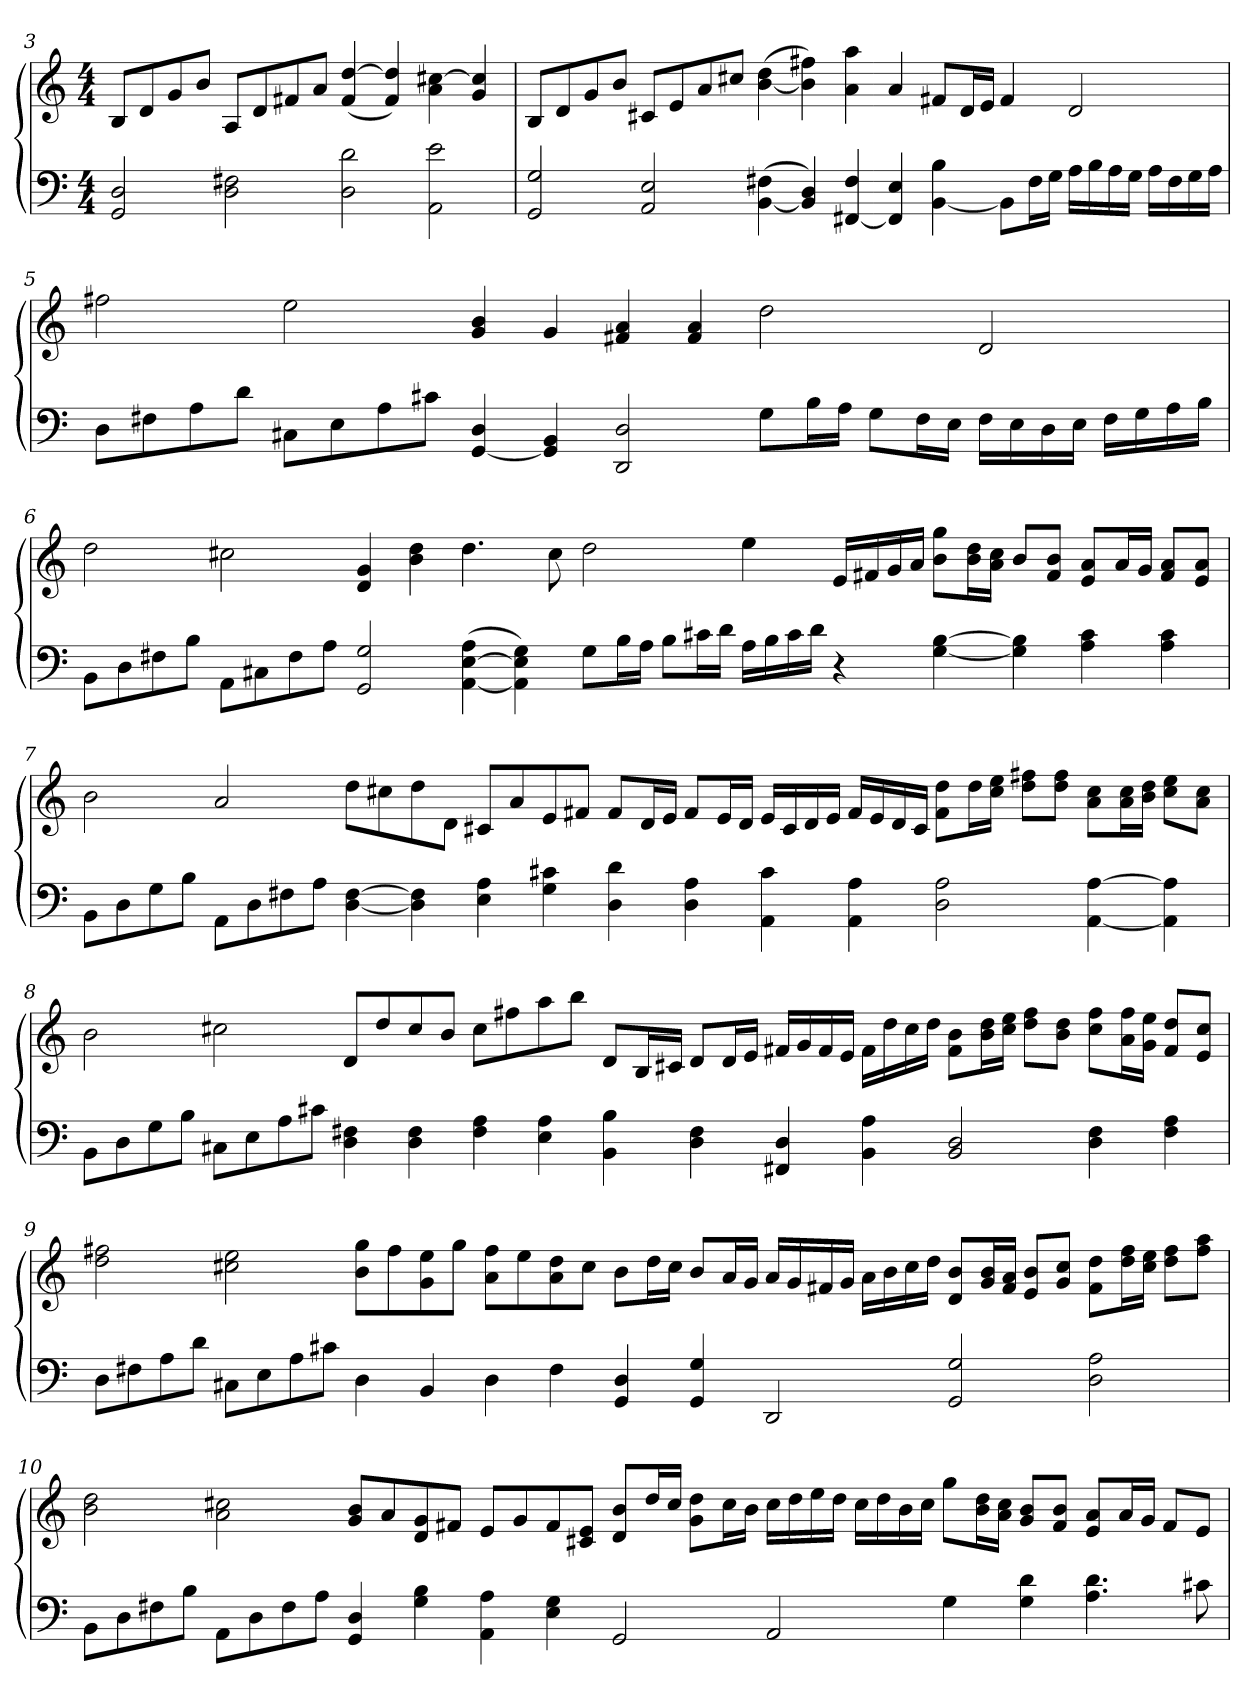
**kern	**kern
*part1	*part1
*staff2	*staff1
*clefF4	*clefG2
*M4/4	*M4/4
=3	=3
2GG/ 2D/	8B/L
.	8d/
.	8g/
.	8b/J
2D\ 2F#\	8A/L
.	8d/
.	8f#/
.	8a/J
2D\ 2d\	(>4f#/ [4dd/
.	4f#/ 4dd]/)
2AA\ 2e\	4a\ [4cc#\
.	4cc#]/ 4g/
!!LO:PB:g=z
=4	=4
2GG/ 2G/	8B/L
.	8d/
.	8g/
.	8b/J
2E/ 2AA/	8c#/L
.	8e/
.	8a/
.	8cc#/J
(<[4BB\ 4F#\	(<4dd\ [4b\
4BB]/ 4D/)	4ff#\ 4b]\)
[4FF#/ 4F#/	4aa\ 4a\
4E/ 4FF#]/	4a/
4B\ [4BB\	8f#/L
.	16d/L
.	16e/JJ
8BB\L]	4f#/
16F#\L	.
16G\JJ	.
16A\LL	2d/
16B\	.
16A\	.
16G\JJ	.
16A\LL	.
16F#\	.
16G\	.
16A\JJ	.
!!LO:LB:g=z
=5	=5
8D\L	2ff#\
8F#\	.
8A\	.
8d\J	.
8C#\L	2ee\
8E\	.
8A\	.
8c#\J	.
4D/ [4GG/	4g/ 4b/
4GG]/ 4BB/	4g/
2D/ 2DD/	4f#/ 4a/
.	4f#/ 4a/
8G\L	2dd\
16B\L	.
16A\JJ	.
8G\L	.
16F#\L	.
16E\JJ	.
16F#\LL	2d/
16E\	.
16D\	.
16E\JJ	.
16F#\LL	.
16G\	.
16A\	.
16B\JJ	.
!!LO:PB:g=z
=6	=6
8BB\L	2dd\
8D\	.
8F#\	.
8B\J	.
8AA\L	2cc#\
8C#\	.
8F#\	.
8A\J	.
2G/ 2GG/	4g/ 4d/
.	4b\ 4dd\
(>[4AA\ 4A\ [4E\	4.dd\
4G\ 4E]\ 4AA]\)	.
.	8cc#\
8G\L	2dd\
16B\L	.
16A\JJ	.
8B\L	.
16c#\L	.
16d\JJ	.
16A\LL	4ee\
16B\	.
16c#\	.
16d\JJ	.
4r	16e/LL
.	16f#/
.	16g/
.	16a/JJ
[4B\ [4G\	8b\ 8gg\L
.	16dd\ 16b\L
.	16cc#\ 16a\JJ
4B]\ 4G]\	8b/L
.	8b/ 8f#/J
4A\ 4c#\	8e/ 8a/L
.	16a/L
.	16g/JJ
4c#\ 4A\	8f#/ 8a/L
.	8a/ 8e/J
!!LO:LB:g=z
=7	=7
8BB\L	2b\
8D\	.
8G\	.
8B\J	.
8AA\L	2a/
8D\	.
8F#\	.
8A\J	.
[4D\ [4F#\	8dd\L
.	8cc#\
4F#]\ 4D]\	8dd\
.	8d\J
4A\ 4E\	8c#/L
.	8a/
4c#\ 4G\	8e/
.	8f#/J
4D\ 4d\	8f#/L
.	16d/L
.	16e/JJ
4D\ 4A\	8f#/L
.	16e/L
.	16d/JJ
4c#\ 4AA\	16e/LL
.	16c#/
.	16d/
.	16e/JJ
4AA\ 4A\	16f#/LL
.	16e/
.	16d/
.	16c#/JJ
2D\ 2A\	8f#\ 8dd\L
.	16dd\L
.	16ee\ 16cc#\JJ
.	8dd\ 8ff#\L
.	8ff#\ 8dd\J
[4AA\ [4A\	8cc#\ 8a\L
.	16a\ 16cc#\L
.	16b\ 16dd\JJ
4A]\ 4AA]\	8ee\ 8cc#\L
.	8a\ 8cc#\J
!!LO:LB:g=z
=8	=8
8BB\L	2b\
8D\	.
8G\	.
8B\J	.
8C#\L	2cc#\
8E\	.
8A\	.
8c#\J	.
4D\ 4F#\	8d/L
.	8dd/
4D\ 4F#\	8cc#/
.	8b/J
4A\ 4F#\	8cc#\L
.	8ff#\
4A\ 4E\	8aa\
.	8bb\J
4BB\ 4B\	8d/L
.	16B/L
.	16c#/JJ
4F#\ 4D\	8d/L
.	16d/L
.	16e/JJ
4D/ 4FF#/	16f#/LL
.	16g/
.	16f#/
.	16e/JJ
4BB\ 4A\	16f#\LL
.	16dd\
.	16cc#\
.	16dd\JJ
2BB/ 2D/	8f#\ 8b\L
.	16b\ 16dd\L
.	16cc#\ 16ee\JJ
.	8dd\ 8ff#\L
.	8dd\ 8b\J
4D\ 4F#\	8ff#\ 8cc#\L
.	16a\ 16ff#\L
.	16g\ 16ee\JJ
4A\ 4F#\	8dd/ 8f#/L
.	8e/ 8cc#/J
!!LO:LB:g=z
=9	=9
8D\L	2dd\ 2ff#\
8F#\	.
8A\	.
8d\J	.
8C#\L	2ee\ 2cc#\
8E\	.
8A\	.
8c#\J	.
4D\	8gg\ 8b\L
.	8ff#\
4BB/	8g\ 8ee\
.	8gg\J
4D\	8a\ 8ff#\L
.	8ee\
4F#\	8a\ 8dd\
.	8cc#\J
4GG/ 4D/	8b\L
.	16dd\L
.	16cc#\JJ
4GG/ 4G/	8b/L
.	16a/L
.	16g/JJ
2DD/	16a/LL
.	16g/
.	16f#/
.	16g/JJ
.	16a\LL
.	16b\
.	16cc#\
.	16dd\JJ
2G/ 2GG/	8b/ 8d/L
.	16g/ 16b/L
.	16a/ 16f#/JJ
.	8b/ 8e/L
.	8g/ 8cc#/J
2D\ 2A\	8dd\ 8f#\L
.	16dd\ 16ff#\L
.	16ee\ 16cc#\JJ
.	8dd\ 8ff#\L
.	8aa\ 8ff#\J
!!LO:LB:g=z
=10	=10
8BB\L	2b\ 2dd\
8D\	.
8F#\	.
8B\J	.
8AA\L	2cc#\ 2a\
8D\	.
8F#\	.
8A\J	.
4D/ 4GG/	8b/ 8g/L
.	8a/
4G\ 4B\	8g/ 8d/
.	8f#/J
4AA\ 4A\	8e/L
.	8g/
4E\ 4G\	8f#/
.	8e/ 8c#/J
2GG/	8b/ 8d/L
.	16dd/L
.	16cc#/JJ
.	8g\ 8dd\L
.	16cc#\L
.	16b\JJ
2AA/	16cc#\LL
.	16dd\
.	16ee\
.	16dd\JJ
.	16cc#\LL
.	16dd\
.	16b\
.	16cc#\JJ
4G\	8gg\L
.	16dd\ 16b\L
.	16a\ 16cc#\JJ
4G\ 4d\	8g/ 8b/L
.	8b/ 8f#/J
4.A\ 4.d\	8e/ 8a/L
.	16a/L
.	16g/JJ
.	8f#/L
8c#\	8e/J
=	=
*-	*-
